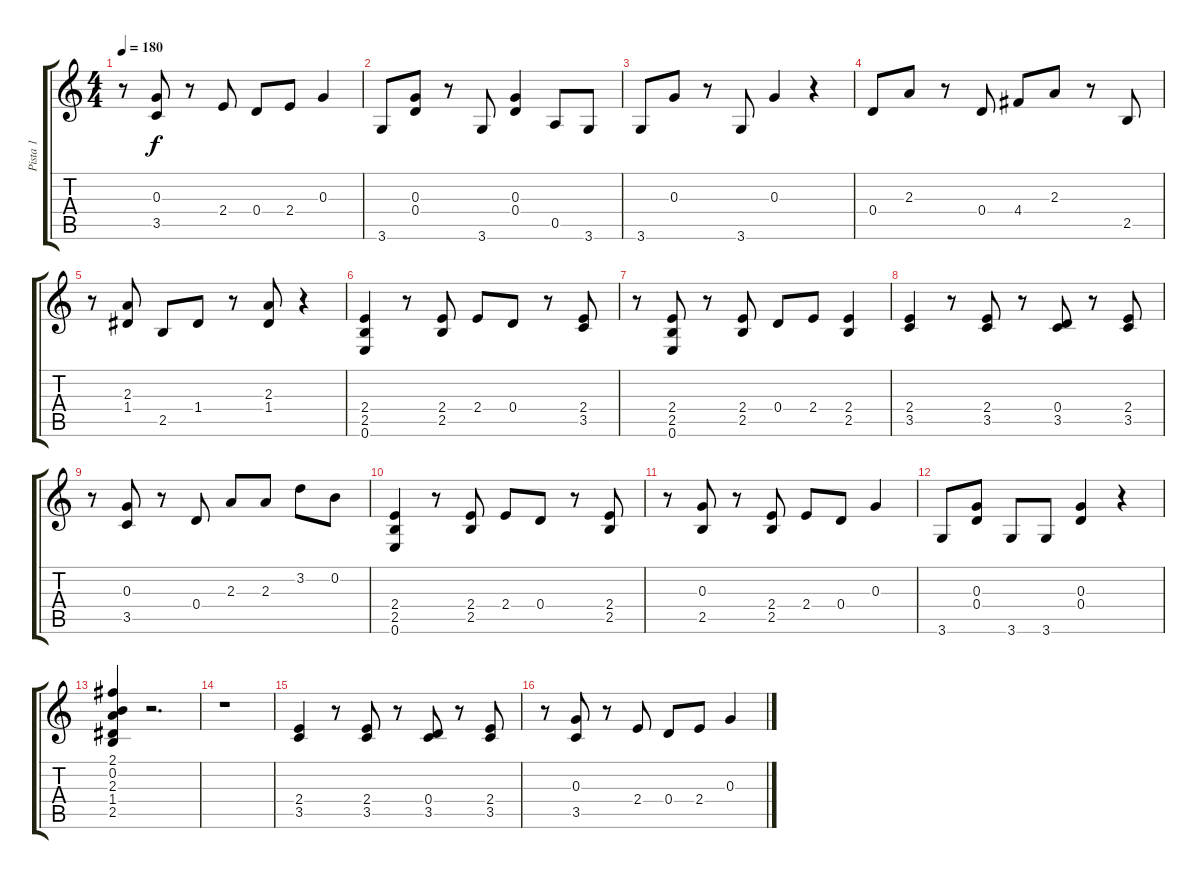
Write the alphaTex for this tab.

\track ("Pista 1" "Pista 1") {instrument electricguitarjazz}
\staff {score tabs}
\tuning (E4 B3 G3 D3 A2 E2) {hide}
\ts (4 4)
\tempo 180
\clef g2
\ks c
r.8{dy f} (0.3 3.5).8 r.8 2.4.8 0.4.8 2.4.8 0.3.4 |
3.6.8 (0.3 0.4).8 r.8 3.6.8 (0.3 0.4).4 0.5.8 3.6.8 |
3.6.8 0.3.8 r.8 3.6.8 0.3.4 r.4 |
0.4.8 2.3.8 r.8 0.4.8 4.4.8 2.3.8 r.8 2.5.8 |
r.8 (2.3 1.4).8 2.5.8 1.4.8 r.8 (2.3 1.4).8 r.4 |
(2.4 2.5 0.6).4 r.8 (2.4 2.5).8 2.4.8 0.4.8 r.8 (2.4 3.5).8 |
r.8 (2.4 2.5 0.6).8 r.8 (2.4 2.5).8 0.4.8 2.4.8 (2.4 2.5).4 |
(2.4 3.5).4 r.8 (2.4 3.5).8 r.8 (0.4 3.5).8 r.8 (2.4 3.5).8 |
r.8 (0.3 3.5).8 r.8 0.4.8 2.3.8 2.3.8 3.2.8 0.2.8 |
(2.4 2.5 0.6).4 r.8 (2.4 2.5).8 2.4.8 0.4.8 r.8 (2.4 2.5).8 |
r.8 (0.3 2.5).8 r.8 (2.4 2.5).8 2.4.8 0.4.8 0.3.4 |
3.6.8 (0.3 0.4).8 3.6.8 3.6.8 (0.3 0.4).4 r.4 |
(2.1 0.2 2.3 1.4 2.5).4 r.2{d} |
r.1 |
(2.4 3.5).4 r.8 (2.4 3.5).8 r.8 (0.4 3.5).8 r.8 (2.4 3.5).8 |
r.8 (0.3 3.5).8 r.8 2.4.8 0.4.8 2.4.8 0.3.4
